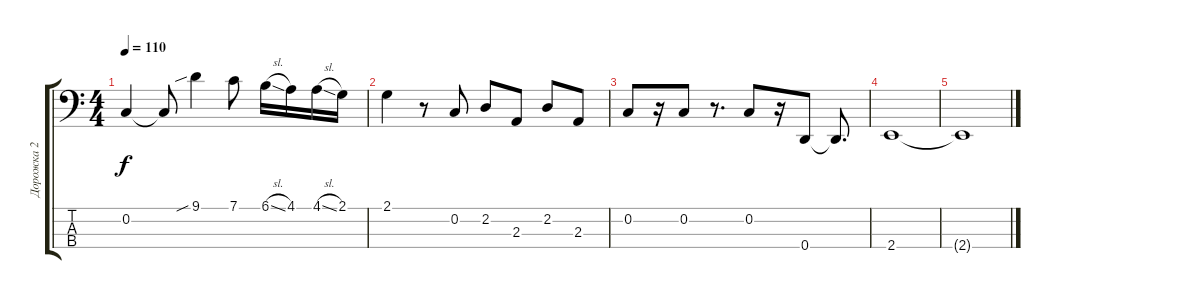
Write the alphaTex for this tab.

\track ("Дорожка 2" "Дорожка 2") {instrument electricbassfinger}
\staff {score tabs}
\tuning (F2 C2 G1 D1) {hide}
\ts (4 4)
\tempo 110
\clef f4
\ks c
0.2.4{dy f} 0.2{t}.8 9.1{sib}.4 7.1.8 6.1{sl}.16 4.1.16 4.1{sl}.16 2.1.16 |
2.1.4 r.8 0.2.8 2.2.8 2.3.8 2.2.8 2.3.8 |
0.2.8 r.16 0.2.8 r.8{d} 0.2.8 r.16 0.4.8 0.4{t}.8{d} |
2.4.1 |
2.4{t}.1
